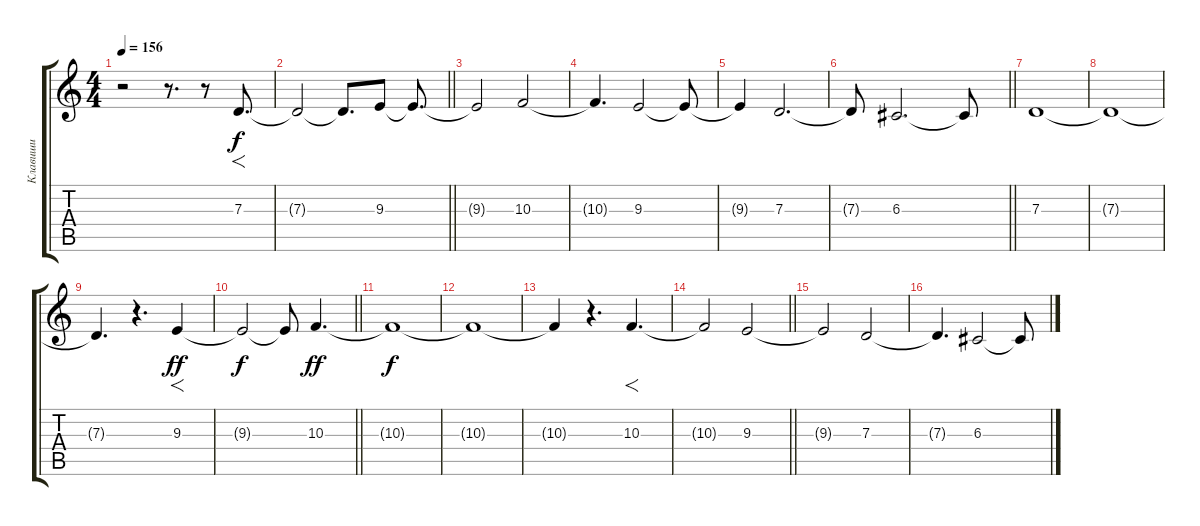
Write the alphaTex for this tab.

\track ("Клавиши" "Клавиши") {instrument choiraahs}
\staff {score tabs}
\tuning (E4 B3 G3 D3 A2 E2) {hide}
\ts (4 4)
\tempo 156
\clef g2
\ks c
r.2{dy f instrument choiraahs} r.8{d} r.8 7.3.8{f d} |
\barLineRight lightlight
7.3{t}.2 7.3{t}.8{d} 9.3.8 9.3{t}.8{d} |
9.3{t}.2 10.3.2 |
10.3{t}.4{d} 9.3.2 9.3{t}.8 |
9.3{t}.4 7.3.2{d} |
\barLineRight lightlight
7.3{t}.8 6.3.2{d} 6.3{t}.8 |
7.3.1 |
7.3{t}.1 |
7.3{t}.4{d} r.4{d} 9.3.4{f dy ff} |
\barLineRight lightlight
9.3{t}.2{dy f} 9.3{t}.8 10.3.4{d dy ff} |
10.3{t}.1{dy f} |
10.3{t}.1 |
10.3{t}.4 r.4{d} 10.3.4{f d} |
\barLineRight lightlight
10.3{t}.2 9.3.2 |
9.3{t}.2 7.3.2 |
7.3{t}.4{d} 6.3.2 6.3{t}.8
